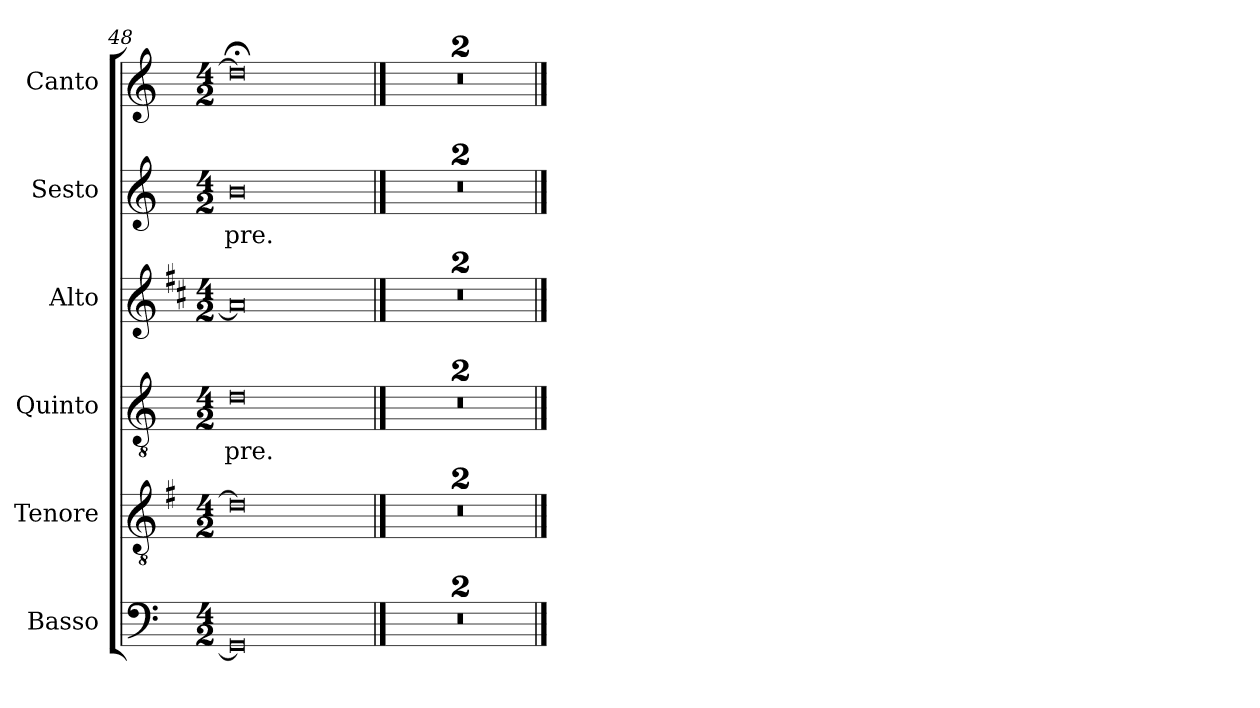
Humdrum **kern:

**kern	**text	**kern	**text	**kern	**text	**kern	**text	**kern	**text	**kern	**text
*part6	*part6	*part5	*part5	*part4	*part4	*part3	*part3	*part2	*part2	*part1	*part1
*staff6	*staff6	*staff5	*staff5	*staff4	*staff4	*staff3	*staff3	*staff2	*staff2	*staff1	*staff1
*I"Basso	*	*I"Tenore	*	*I"Quinto	*	*I"Alto	*	*I"Sesto	*	*I"Canto	*
*I'B	*	*I'T	*	*	*	*I'A	*	*	*	*I'C	*
*clefF4	*	*clefGv2	*	*clefGv2	*	*clefG2	*	*clefG2	*	*clefG2	*
*	*	*ITrd4c7	*	*	*	*ITrd1c2	*	*	*	*	*
*k[]	*	*k[]	*	*k[]	*	*k[]	*	*k[]	*	*k[]	*
*C:	*	*C:	*	*C:	*	*C:	*	*C:	*	*C:	*
*M4/2	*	*M4/2	*	*M4/2	*	*M4/2	*	*M4/2	*	*M4/2	*
=48	=48	=48	=48	=48	=48	=48	=48	=48	=48	=48	=48
!	!	!	!	!	!LO:LY:b	!	!	!	!LO:LY:b	!	!
0GG]	.	0G]	.	0d	-pre.	0g]	.	0b	-pre.	0dd;<]	.
==49	==49	==49	==49	==49	==49	==49	==49	==49	==49	==49	==49
0r	.	0r	.	0r	.	0r	.	0r	.	0r	.
=50	=50	=50	=50	=50	=50	=50	=50	=50	=50	=50	=50
0r	.	0r	.	0r	.	0r	.	0r	.	0r	.
==	==	==	==	==	==	==	==	==	==	==	==
*-	*-	*-	*-	*-	*-	*-	*-	*-	*-	*-	*-
